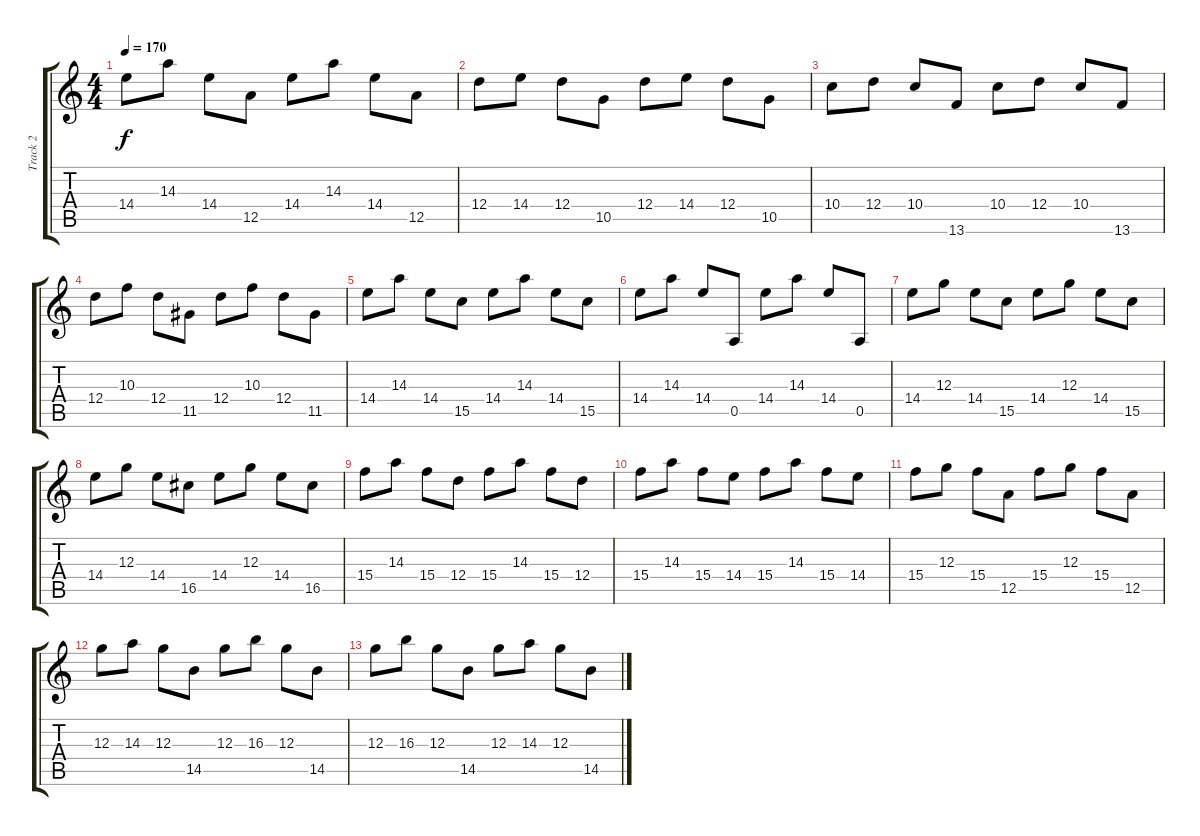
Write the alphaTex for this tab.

\track ("Track 2" "Track 2") {instrument overdrivenguitar}
\staff {score tabs}
\tuning (E4 B3 G3 D3 A2 E2) {hide}
\ts (4 4)
\tempo 170
\clef g2
\ks c
14.4.8{dy f} 14.3.8 14.4.8 12.5.8 14.4.8 14.3.8 14.4.8 12.5.8 |
12.4.8 14.4.8 12.4.8 10.5.8 12.4.8 14.4.8 12.4.8 10.5.8 |
10.4.8 12.4.8 10.4.8 13.6.8 10.4.8 12.4.8 10.4.8 13.6.8 |
12.4.8 10.3.8 12.4.8 11.5.8 12.4.8 10.3.8 12.4.8 11.5.8 |
14.4.8 14.3.8 14.4.8 15.5.8 14.4.8 14.3.8 14.4.8 15.5.8 |
14.4.8 14.3.8 14.4.8 0.5.8 14.4.8 14.3.8 14.4.8 0.5.8 |
14.4.8 12.3.8 14.4.8 15.5.8 14.4.8 12.3.8 14.4.8 15.5.8 |
14.4.8 12.3.8 14.4.8 16.5.8 14.4.8 12.3.8 14.4.8 16.5.8 |
15.4.8 14.3.8 15.4.8 12.4.8 15.4.8 14.3.8 15.4.8 12.4.8 |
15.4.8 14.3.8 15.4.8 14.4.8 15.4.8 14.3.8 15.4.8 14.4.8 |
15.4.8 12.3.8 15.4.8 12.5.8 15.4.8 12.3.8 15.4.8 12.5.8 |
12.3.8 14.3.8 12.3.8 14.5.8 12.3.8 16.3.8 12.3.8 14.5.8 |
12.3.8 16.3.8 12.3.8 14.5.8 12.3.8 14.3.8 12.3.8 14.5.8
